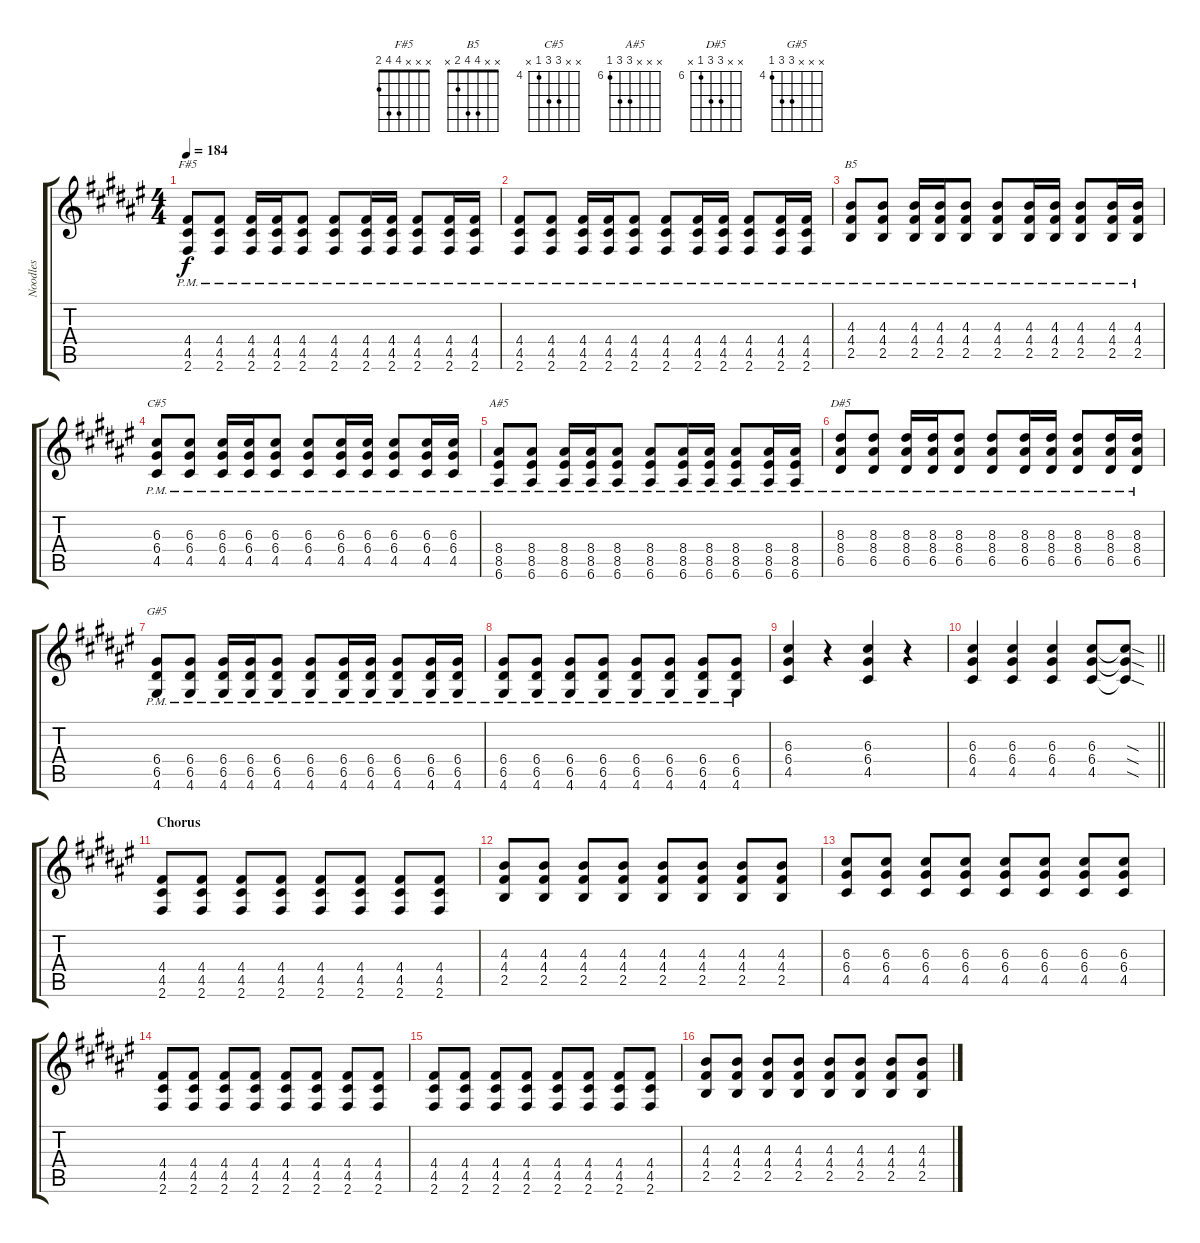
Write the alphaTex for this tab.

\track ("Noodles" "Noodles") {instrument distortionguitar}
\staff {score tabs}
\tuning (E4 B3 G3 D3 A2 E2) {hide}
\chord ("F#5" x x x 4 4 2)
\chord ("B5" x x 4 4 2 x)
\chord ("C#5" x x 6 6 4 x) {firstfret 4}
\chord ("A#5" x x x 8 8 6) {firstfret 6}
\chord ("D#5" x x 8 8 6 x) {firstfret 6}
\chord ("G#5" x x x 6 6 4) {firstfret 4}
\ts (4 4)
\tempo 184
\clef g2
\ks f#
(4.4{pm} 4.5{pm} 2.6{pm}).8{ch "F#5" dy f} (4.4{pm} 4.5{pm} 2.6{pm}).8 (4.4{pm} 4.5{pm} 2.6{pm}).16 (4.4{pm} 4.5{pm} 2.6{pm}).16 (4.4{pm} 4.5{pm} 2.6{pm}).8 (4.4{pm} 4.5{pm} 2.6{pm}).8 (4.4{pm} 4.5{pm} 2.6{pm}).16 (4.4{pm} 4.5{pm} 2.6{pm}).16 (4.4{pm} 4.5{pm} 2.6{pm}).8 (4.4{pm} 4.5{pm} 2.6{pm}).16 (4.4{pm} 4.5{pm} 2.6{pm}).16 |
(4.4{pm} 4.5{pm} 2.6{pm}).8 (4.4{pm} 4.5{pm} 2.6{pm}).8 (4.4{pm} 4.5{pm} 2.6{pm}).16 (4.4{pm} 4.5{pm} 2.6{pm}).16 (4.4{pm} 4.5{pm} 2.6{pm}).8 (4.4{pm} 4.5{pm} 2.6{pm}).8 (4.4{pm} 4.5{pm} 2.6{pm}).16 (4.4{pm} 4.5{pm} 2.6{pm}).16 (4.4{pm} 4.5{pm} 2.6{pm}).8 (4.4{pm} 4.5{pm} 2.6{pm}).16 (4.4{pm} 4.5{pm} 2.6{pm}).16 |
(4.3{pm} 4.4{pm} 2.5{pm}).8{ch "B5"} (4.3{pm} 4.4{pm} 2.5{pm}).8 (4.3{pm} 4.4{pm} 2.5{pm}).16 (4.3{pm} 4.4{pm} 2.5{pm}).16 (4.3{pm} 4.4{pm} 2.5{pm}).8 (4.3{pm} 4.4{pm} 2.5{pm}).8 (4.3{pm} 4.4{pm} 2.5{pm}).16 (4.3{pm} 4.4{pm} 2.5{pm}).16 (4.3{pm} 4.4{pm} 2.5{pm}).8 (4.3{pm} 4.4{pm} 2.5{pm}).16 (4.3{pm} 4.4{pm} 2.5{pm}).16 |
(6.3{pm} 6.4{pm} 4.5{pm}).8{ch "C#5"} (6.3{pm} 6.4{pm} 4.5{pm}).8 (6.3{pm} 6.4{pm} 4.5{pm}).16 (6.3{pm} 6.4{pm} 4.5{pm}).16 (6.3{pm} 6.4{pm} 4.5{pm}).8 (6.3{pm} 6.4{pm} 4.5{pm}).8 (6.3{pm} 6.4{pm} 4.5{pm}).16 (6.3{pm} 6.4{pm} 4.5{pm}).16 (6.3{pm} 6.4{pm} 4.5{pm}).8 (6.3{pm} 6.4{pm} 4.5{pm}).16 (6.3{pm} 6.4{pm} 4.5{pm}).16 |
(8.4{pm} 8.5{pm} 6.6{pm}).8{ch "A#5"} (8.4{pm} 8.5{pm} 6.6{pm}).8 (8.4{pm} 8.5{pm} 6.6{pm}).16 (8.4{pm} 8.5{pm} 6.6{pm}).16 (8.4{pm} 8.5{pm} 6.6{pm}).8 (8.4{pm} 8.5{pm} 6.6{pm}).8 (8.4{pm} 8.5{pm} 6.6{pm}).16 (8.4{pm} 8.5{pm} 6.6{pm}).16 (8.4{pm} 8.5{pm} 6.6{pm}).8 (8.4{pm} 8.5{pm} 6.6{pm}).16 (8.4{pm} 8.5{pm} 6.6{pm}).16 |
(8.3{pm} 8.4{pm} 6.5{pm}).8{ch "D#5"} (8.3{pm} 8.4{pm} 6.5{pm}).8 (8.3{pm} 8.4{pm} 6.5{pm}).16 (8.3{pm} 8.4{pm} 6.5{pm}).16 (8.3{pm} 8.4{pm} 6.5{pm}).8 (8.3{pm} 8.4{pm} 6.5{pm}).8 (8.3{pm} 8.4{pm} 6.5{pm}).16 (8.3{pm} 8.4{pm} 6.5{pm}).16 (8.3{pm} 8.4{pm} 6.5{pm}).8 (8.3{pm} 8.4{pm} 6.5{pm}).16 (8.3{pm} 8.4{pm} 6.5{pm}).16 |
(6.4{pm} 6.5{pm} 4.6{pm}).8{ch "G#5"} (6.4{pm} 6.5{pm} 4.6{pm}).8 (6.4{pm} 6.5{pm} 4.6{pm}).16 (6.4{pm} 6.5{pm} 4.6{pm}).16 (6.4{pm} 6.5{pm} 4.6{pm}).8 (6.4{pm} 6.5{pm} 4.6{pm}).8 (6.4{pm} 6.5{pm} 4.6{pm}).16 (6.4{pm} 6.5{pm} 4.6{pm}).16 (6.4{pm} 6.5{pm} 4.6{pm}).8 (6.4{pm} 6.5{pm} 4.6{pm}).16 (6.4{pm} 6.5{pm} 4.6{pm}).16 |
(6.4{pm} 6.5{pm} 4.6{pm}).8 (6.4{pm} 6.5{pm} 4.6{pm}).8 (6.4{pm} 6.5{pm} 4.6{pm}).8 (6.4{pm} 6.5{pm} 4.6{pm}).8 (6.4{pm} 6.5{pm} 4.6{pm}).8 (6.4{pm} 6.5{pm} 4.6{pm}).8 (6.4{pm} 6.5{pm} 4.6{pm}).8 (6.4{pm} 6.5{pm} 4.6{pm}).8 |
(6.3 6.4 4.5).4 r.4 (6.3 6.4 4.5).4 r.4 |
\barLineRight lightlight
(6.3 6.4 4.5).4 (6.3 6.4 4.5).4 (6.3 6.4 4.5).4 (6.3 6.4 4.5).8 (6.3{sod t} 6.4{sod t} 4.5{sod t}).8 |
\section ("" "Chorus")
(4.4 4.5 2.6).8 (4.4 4.5 2.6).8 (4.4 4.5 2.6).8 (4.4 4.5 2.6).8 (4.4 4.5 2.6).8 (4.4 4.5 2.6).8 (4.4 4.5 2.6).8 (4.4 4.5 2.6).8 |
(4.3 4.4 2.5).8 (4.3 4.4 2.5).8 (4.3 4.4 2.5).8 (4.3 4.4 2.5).8 (4.3 4.4 2.5).8 (4.3 4.4 2.5).8 (4.3 4.4 2.5).8 (4.3 4.4 2.5).8 |
(6.3 6.4 4.5).8 (6.3 6.4 4.5).8 (6.3 6.4 4.5).8 (6.3 6.4 4.5).8 (6.3 6.4 4.5).8 (6.3 6.4 4.5).8 (6.3 6.4 4.5).8 (6.3 6.4 4.5).8 |
(4.4 4.5 2.6).8 (4.4 4.5 2.6).8 (4.4 4.5 2.6).8 (4.4 4.5 2.6).8 (4.4 4.5 2.6).8 (4.4 4.5 2.6).8 (4.4 4.5 2.6).8 (4.4 4.5 2.6).8 |
(4.4 4.5 2.6).8 (4.4 4.5 2.6).8 (4.4 4.5 2.6).8 (4.4 4.5 2.6).8 (4.4 4.5 2.6).8 (4.4 4.5 2.6).8 (4.4 4.5 2.6).8 (4.4 4.5 2.6).8 |
(4.3 4.4 2.5).8 (4.3 4.4 2.5).8 (4.3 4.4 2.5).8 (4.3 4.4 2.5).8 (4.3 4.4 2.5).8 (4.3 4.4 2.5).8 (4.3 4.4 2.5).8 (4.3 4.4 2.5).8
